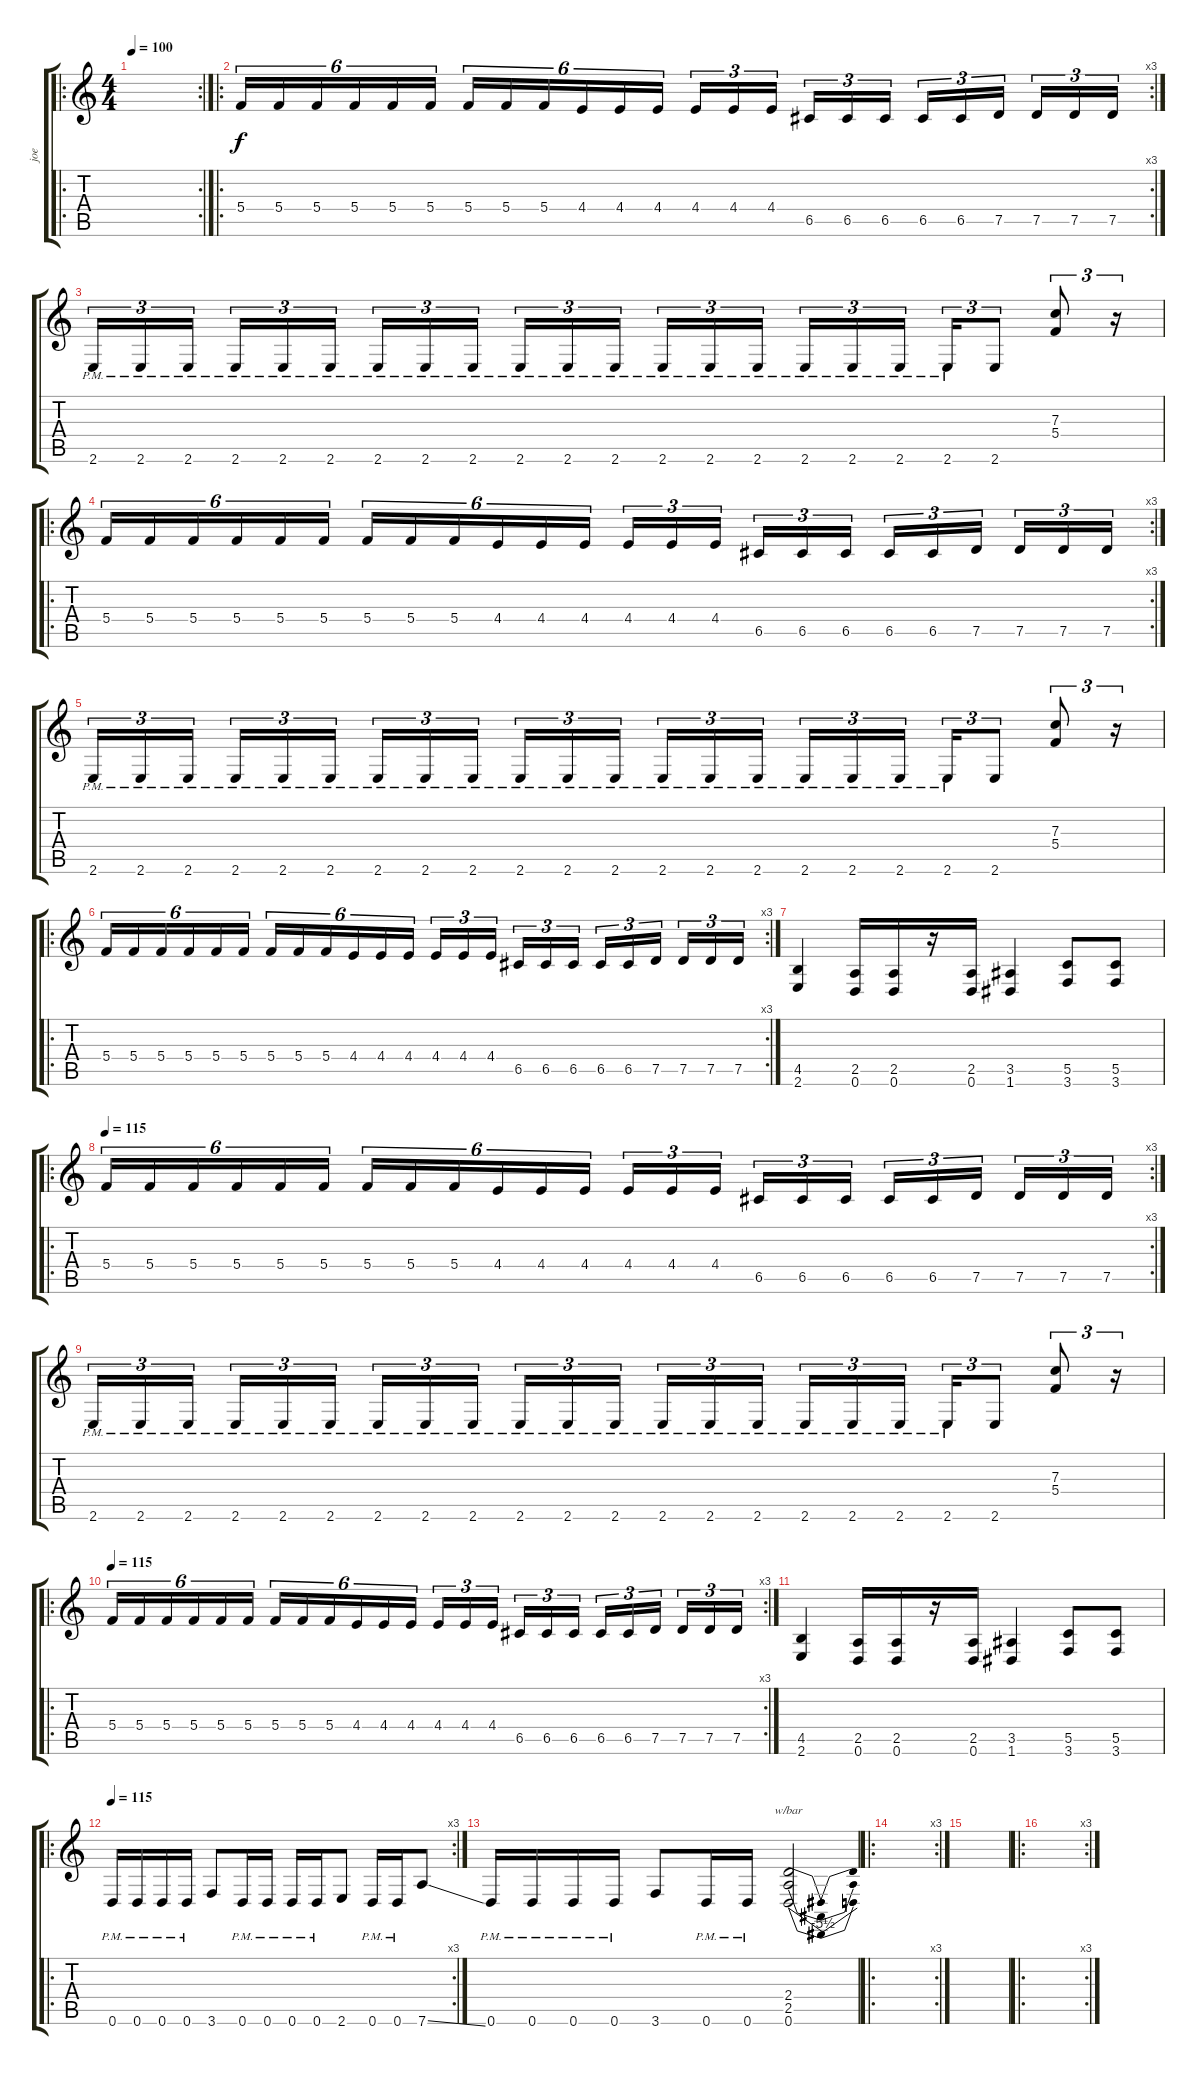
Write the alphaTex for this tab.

\track ("joe" "joe") {instrument overdrivenguitar}
\staff {score tabs}
\tuning (D4 A3 F3 C3 G2 D2) {hide}
\ro
\rc 2
\ts (4 4)
\tempo 100
\tempo 115
\tempo 100
\clef g2
\ks c
|
\ro
\rc 3
5.4.16{tu (6 4)} 5.4.16{tu (6 4)} 5.4.16{tu (6 4)} 5.4.16{tu (6 4)} 5.4.16{tu (6 4)} 5.4.16{tu (6 4)} 5.4.16{tu (6 4)} 5.4.16{tu (6 4)} 5.4.16{tu (6 4)} 4.4.16{tu (6 4)} 4.4.16{tu (6 4)} 4.4.16{tu (6 4)} 4.4.16{tu (3 2)} 4.4.16{tu (3 2)} 4.4.16{tu (3 2)} 6.5.16{tu (3 2)} 6.5.16{tu (3 2)} 6.5.16{tu (3 2)} 6.5.16{tu (3 2)} 6.5.16{tu (3 2)} 7.5.16{tu (3 2)} 7.5.16{tu (3 2)} 7.5.16{tu (3 2)} 7.5.16{tu (3 2)} |
2.6{pm}.16{tu (3 2) volume 13 balance 5} 2.6{pm}.16{tu (3 2)} 2.6{pm}.16{tu (3 2)} 2.6{pm}.16{tu (3 2)} 2.6{pm}.16{tu (3 2)} 2.6{pm}.16{tu (3 2)} 2.6{pm}.16{tu (3 2)} 2.6{pm}.16{tu (3 2)} 2.6{pm}.16{tu (3 2)} 2.6{pm}.16{tu (3 2)} 2.6{pm}.16{tu (3 2)} 2.6{pm}.16{tu (3 2)} 2.6{pm}.16{tu (3 2)} 2.6{pm}.16{tu (3 2)} 2.6{pm}.16{tu (3 2)} 2.6{pm}.16{tu (3 2)} 2.6{pm}.16{tu (3 2)} 2.6{pm}.16{tu (3 2)} 2.6{pm}.16{tu (3 2)} 2.6.8{tu (3 2)} (7.3 5.4).8{tu (3 2)} r.16{tu (3 2)} |
\ro
\rc 3
5.4.16{tu (6 4)} 5.4.16{tu (6 4)} 5.4.16{tu (6 4)} 5.4.16{tu (6 4)} 5.4.16{tu (6 4)} 5.4.16{tu (6 4)} 5.4.16{tu (6 4)} 5.4.16{tu (6 4)} 5.4.16{tu (6 4)} 4.4.16{tu (6 4)} 4.4.16{tu (6 4)} 4.4.16{tu (6 4)} 4.4.16{tu (3 2)} 4.4.16{tu (3 2)} 4.4.16{tu (3 2)} 6.5.16{tu (3 2)} 6.5.16{tu (3 2)} 6.5.16{tu (3 2)} 6.5.16{tu (3 2)} 6.5.16{tu (3 2)} 7.5.16{tu (3 2)} 7.5.16{tu (3 2)} 7.5.16{tu (3 2)} 7.5.16{tu (3 2)} |
2.6{pm}.16{tu (3 2) volume 13 balance 5} 2.6{pm}.16{tu (3 2)} 2.6{pm}.16{tu (3 2)} 2.6{pm}.16{tu (3 2)} 2.6{pm}.16{tu (3 2)} 2.6{pm}.16{tu (3 2)} 2.6{pm}.16{tu (3 2)} 2.6{pm}.16{tu (3 2)} 2.6{pm}.16{tu (3 2)} 2.6{pm}.16{tu (3 2)} 2.6{pm}.16{tu (3 2)} 2.6{pm}.16{tu (3 2)} 2.6{pm}.16{tu (3 2)} 2.6{pm}.16{tu (3 2)} 2.6{pm}.16{tu (3 2)} 2.6{pm}.16{tu (3 2)} 2.6{pm}.16{tu (3 2)} 2.6{pm}.16{tu (3 2)} 2.6{pm}.16{tu (3 2)} 2.6.8{tu (3 2)} (7.3 5.4).8{tu (3 2)} r.16{tu (3 2)} |
\ro
\rc 3
5.4.16{tu (6 4)} 5.4.16{tu (6 4)} 5.4.16{tu (6 4)} 5.4.16{tu (6 4)} 5.4.16{tu (6 4)} 5.4.16{tu (6 4)} 5.4.16{tu (6 4)} 5.4.16{tu (6 4)} 5.4.16{tu (6 4)} 4.4.16{tu (6 4)} 4.4.16{tu (6 4)} 4.4.16{tu (6 4)} 4.4.16{tu (3 2)} 4.4.16{tu (3 2)} 4.4.16{tu (3 2)} 6.5.16{tu (3 2)} 6.5.16{tu (3 2)} 6.5.16{tu (3 2)} 6.5.16{tu (3 2)} 6.5.16{tu (3 2)} 7.5.16{tu (3 2)} 7.5.16{tu (3 2)} 7.5.16{tu (3 2)} 7.5.16{tu (3 2)} |
(4.5 2.6).4 (2.5 0.6).16 (2.5 0.6).16 r.16 (2.5 0.6).16 (3.5 1.6).4 (5.5 3.6).8 (5.5 3.6).8 |
\ro
\rc 3
\tempo 115
5.4.16{tu (6 4)} 5.4.16{tu (6 4)} 5.4.16{tu (6 4)} 5.4.16{tu (6 4)} 5.4.16{tu (6 4)} 5.4.16{tu (6 4)} 5.4.16{tu (6 4)} 5.4.16{tu (6 4)} 5.4.16{tu (6 4)} 4.4.16{tu (6 4)} 4.4.16{tu (6 4)} 4.4.16{tu (6 4)} 4.4.16{tu (3 2)} 4.4.16{tu (3 2)} 4.4.16{tu (3 2)} 6.5.16{tu (3 2)} 6.5.16{tu (3 2)} 6.5.16{tu (3 2)} 6.5.16{tu (3 2)} 6.5.16{tu (3 2)} 7.5.16{tu (3 2)} 7.5.16{tu (3 2)} 7.5.16{tu (3 2)} 7.5.16{tu (3 2)} |
2.6{pm}.16{tu (3 2) volume 13 balance 5} 2.6{pm}.16{tu (3 2)} 2.6{pm}.16{tu (3 2)} 2.6{pm}.16{tu (3 2)} 2.6{pm}.16{tu (3 2)} 2.6{pm}.16{tu (3 2)} 2.6{pm}.16{tu (3 2)} 2.6{pm}.16{tu (3 2)} 2.6{pm}.16{tu (3 2)} 2.6{pm}.16{tu (3 2)} 2.6{pm}.16{tu (3 2)} 2.6{pm}.16{tu (3 2)} 2.6{pm}.16{tu (3 2)} 2.6{pm}.16{tu (3 2)} 2.6{pm}.16{tu (3 2)} 2.6{pm}.16{tu (3 2)} 2.6{pm}.16{tu (3 2)} 2.6{pm}.16{tu (3 2)} 2.6{pm}.16{tu (3 2)} 2.6.8{tu (3 2)} (7.3 5.4).8{tu (3 2)} r.16{tu (3 2)} |
\ro
\rc 3
\tempo 115
5.4.16{tu (6 4)} 5.4.16{tu (6 4)} 5.4.16{tu (6 4)} 5.4.16{tu (6 4)} 5.4.16{tu (6 4)} 5.4.16{tu (6 4)} 5.4.16{tu (6 4)} 5.4.16{tu (6 4)} 5.4.16{tu (6 4)} 4.4.16{tu (6 4)} 4.4.16{tu (6 4)} 4.4.16{tu (6 4)} 4.4.16{tu (3 2)} 4.4.16{tu (3 2)} 4.4.16{tu (3 2)} 6.5.16{tu (3 2)} 6.5.16{tu (3 2)} 6.5.16{tu (3 2)} 6.5.16{tu (3 2)} 6.5.16{tu (3 2)} 7.5.16{tu (3 2)} 7.5.16{tu (3 2)} 7.5.16{tu (3 2)} 7.5.16{tu (3 2)} |
(4.5 2.6).4 (2.5 0.6).16 (2.5 0.6).16 r.16 (2.5 0.6).16 (3.5 1.6).4 (5.5 3.6).8 (5.5 3.6).8 |
\ro
\rc 3
\tempo 115
0.6{pm}.16 0.6{pm}.16 0.6{pm}.16 0.6{pm}.16 3.6.8 0.6{pm}.16 0.6{pm}.16 0.6{pm}.16 0.6{pm}.16 2.6.8 0.6{pm}.16 0.6{pm}.16 7.6{ss}.8 |
0.6{pm}.16 0.6{pm}.16 0.6{pm}.16 0.6{pm}.16 3.6.8 0.6{pm}.16 0.6{pm}.16 (2.4 2.5 0.6).2{tbe (dip default 0 0 52 -22 60 0)} |
\ro
\rc 3
|
|
\ro
\rc 3
